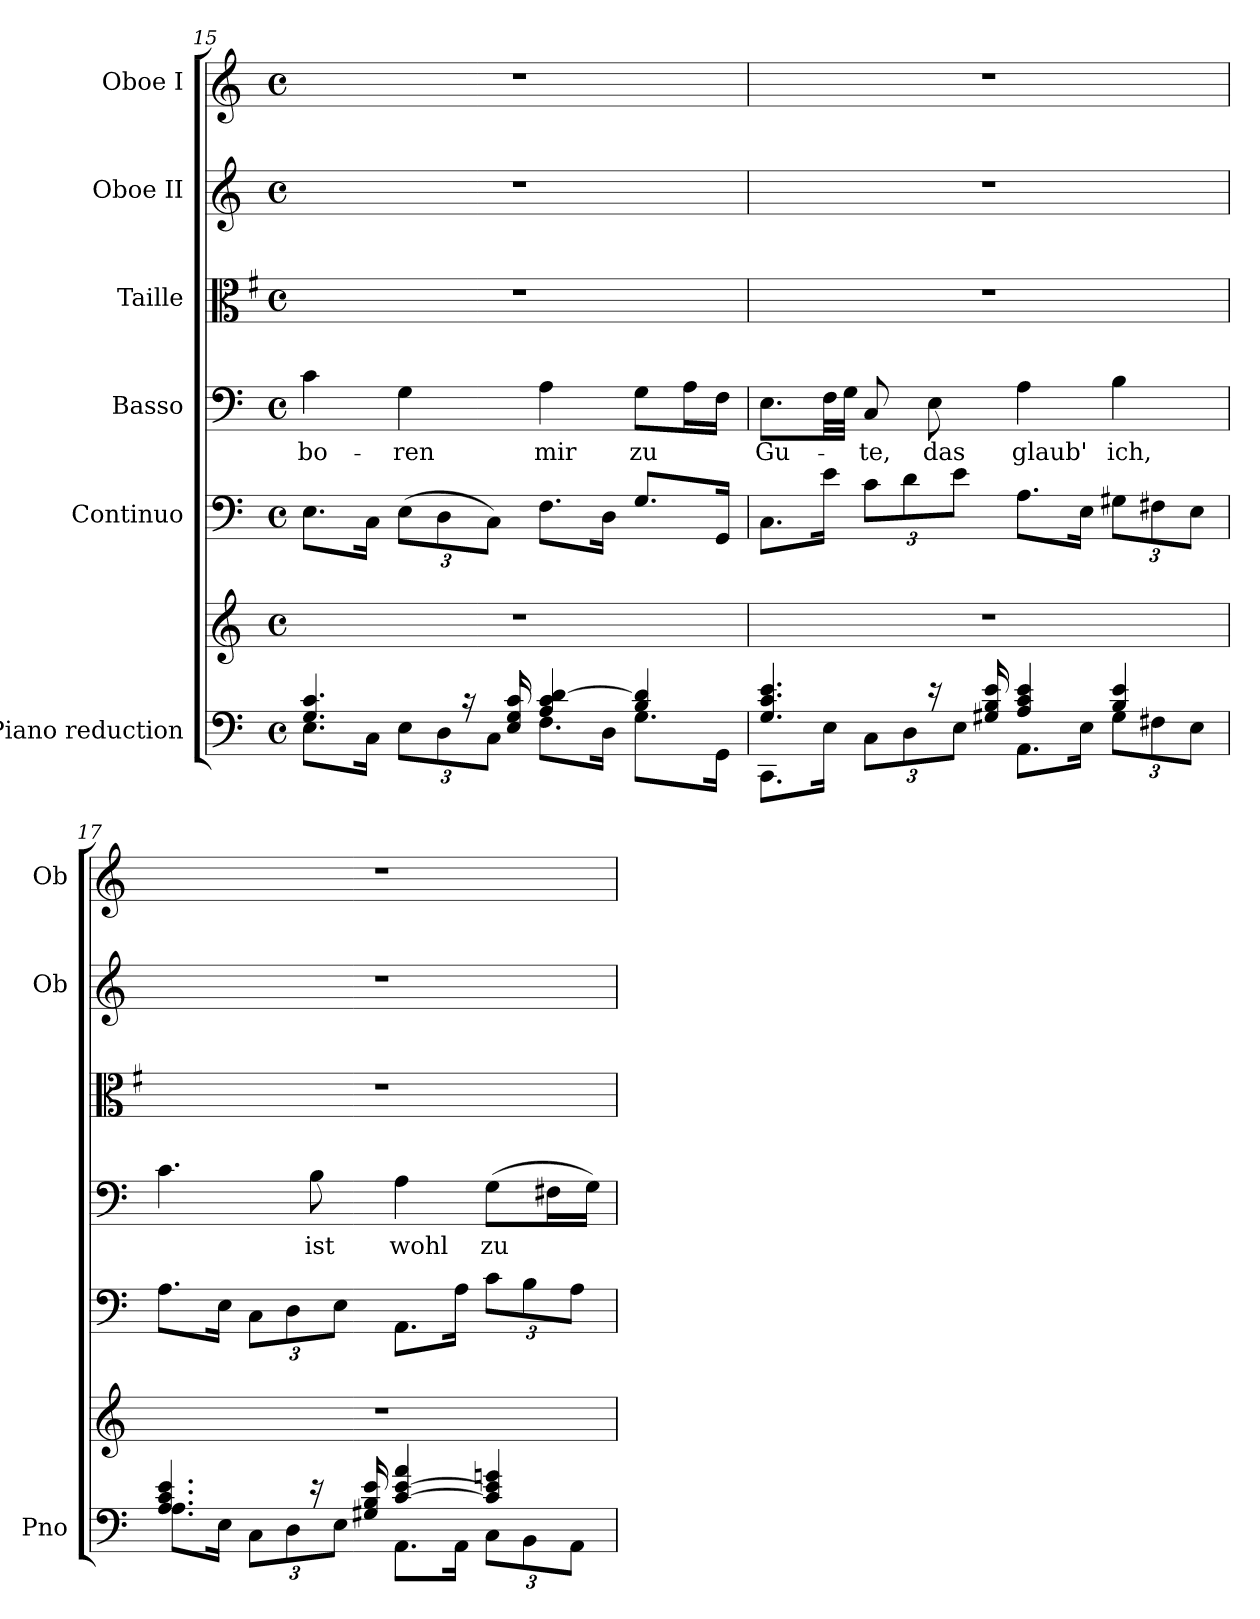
**kern	**kern	**kern	**kern	**text	**kern	**kern	**kern
*part6	*part6	*part5	*part4	*part4	*part3	*part2	*part1
*staff7	*staff6	*staff5	*staff4	*staff4	*staff3	*staff2	*staff1
*I"Piano reduction	*	*I"Continuo	*I"Basso	*	*I"Taille	*I"Oboe II	*I"Oboe I
*I'Pno	*	*	*	*	*	*I'Ob	*I'Ob
!!LO:PB:g=z
*clefF4	*clefG2	*clefF4	*clefF4	*	*clefC3	*clefG2	*clefG2
*	*	*	*	*	*ITrd4c7	*	*
*k[]	*k[]	*k[]	*k[]	*	*k[]	*k[]	*k[]
*M4/4	*M4/4	*M4/4	*M4/4	*	*M4/4	*M4/4	*M4/4
*met(c)	*met(c)	*met(c)	*met(c)	*	*met(c)	*met(c)	*met(c)
=15	=15	=15	=15	=15	=15	=15	=15
*^	*	*	*	*	*	*	*
!	!	!	!	!	!LO:LY:b	!	!	!
4.G/ 4.c/	8.E\L	1r	8.E\L	4c\	-bo-	1r	1r	1r
.	16C\Jk	.	16C\Jk	.	.	.	.	.
*	*Xbrackettup	*	*Xbrackettup	*	*	*	*	*
!	!	!	!	!	!LO:LY:b	!	!	!
.	12E\L	.	(>12E\L	4G\	-ren	.	.	.
.	12D\	.	12D\	.	.	.	.	.
16r	.	.	.	.	.	.	.	.
.	12C\J	.	12C\J)	.	.	.	.	.
16E/ 16G/ 16c/	.	.	.	.	.	.	.	.
!	!	!	!	!	!LO:LY:b	!	!	!
4A/ 4c/ [4d/	8.F\L	.	8.F\L	4A\	mir	.	.	.
.	16D\Jk	.	16D\Jk	.	.	.	.	.
!	!	!	!	!	!LO:LY:b	!	!	!
4B/ 4d/]	8.G\L	.	8.G/L	8G\L	zu	.	.	.
.	.	.	.	16A\L	.	.	.	.
.	16GG\Jk	.	16GG/Jk	16F\JJ	.	.	.	.
=16	=16	=16	=16	=16	=16	=16	=16	=16
!	!	!	!	!	!LO:LY:b	!	!	!
4.G/ 4.c/ 4.e/	8.CC\L	1r	8.C\L	8.E\L	Gu-	1r	1r	1r
.	16E\Jk	.	16e\Jk	32F\LL	.	.	.	.
.	.	.	.	32G\JJJ	.	.	.	.
!	!	!	!	!	!LO:LY:b	!	!	!
.	12C\L	.	12c\L	8C/	-te,	.	.	.
.	12D\	.	12d\	.	.	.	.	.
!	!	!	!	!	!LO:LY:b	!	!	!
16r	.	.	.	8E\	das	.	.	.
.	12E\J	.	12e\J	.	.	.	.	.
16G#X/ 16B/ 16e/	.	.	.	.	.	.	.	.
!	!	!	!	!	!LO:LY:b	!	!	!
4A/ 4c/ 4e/	8.AA\L	.	8.A\L	4A\	glaub'	.	.	.
.	16E\Jk	.	16E\Jk	.	.	.	.	.
!	!	!	!	!	!LO:LY:b	!	!	!
4B/ 4e/	12G#\L	.	12G#X\L	4B\	ich,	.	.	.
.	12F#X\	.	12F#X\	.	.	.	.	.
.	12E\J	.	12E\J	.	.	.	.	.
=17	=17	=17	=17	=17	=17	=17	=17	=17
4.A/ 4.c/ 4.e/	8.A\L	1r	8.A\L	4.c\	.	1r	1r	1r
.	16E\Jk	.	16E\Jk	.	.	.	.	.
.	12C\L	.	12C\L	.	.	.	.	.
.	12D\	.	12D\	.	.	.	.	.
!	!	!	!	!	!LO:LY:b	!	!	!
16r	.	.	.	8B\	ist	.	.	.
.	12E\J	.	12E\J	.	.	.	.	.
16G#X/ 16B/ 16e/	.	.	.	.	.	.	.	.
!	!	!	!	!	!LO:LY:b	!	!	!
[4c/ [4e/ 4a/	8.AA\L	.	8.AA\L	4A\	wohl	.	.	.
.	16AA\Jk	.	16A\Jk	.	.	.	.	.
!	!	!	!	!	!LO:LY:b	!	!	!
4c/] 4e/] 4gn/	12C\L	.	12c\L	(>8G\L	zu	.	.	.
.	12BB\	.	12B\	.	.	.	.	.
.	.	.	.	16F#X\L	.	.	.	.
.	12AA\J	.	12A\J	.	.	.	.	.
.	.	.	.	16G\JJ)	.	.	.	.
*v	*v	*	*	*	*	*	*	*
=	=	=	=	=	=	=	=
*-	*-	*-	*-	*-	*-	*-	*-
